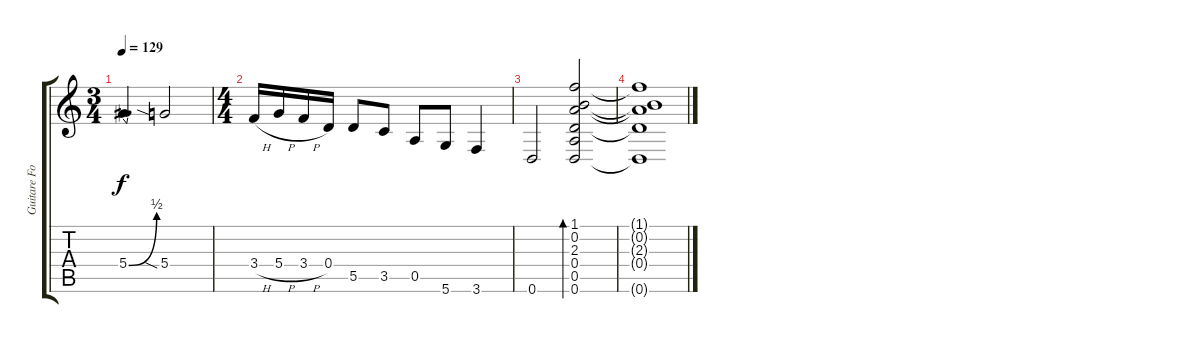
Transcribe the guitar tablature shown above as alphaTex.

\track ("Guitare Folk" "Guitare Fo") {instrument acousticguitarsteel}
\staff {score tabs}
\tuning (E4 B3 G3 D3 A2 D2) {hide}
\ts (3 4)
\tempo 129
\clef g2
\ks c
5.4{be (bend 0 0 60 2)}.4{dy f} 5.4{sia}.2 |
\ts (4 4)
3.4{h}.16 5.4{h}.16 3.4{h}.16 0.4.16 5.5.8 3.5.8 0.5.8 5.6.8 3.6.4 |
0.6.2 (1.1 0.2 2.3 0.4 0.5 0.6).2{bd 240} |
(1.1{t} 0.2{t} 2.3{t} 0.4{t} 0.6{t}).1
